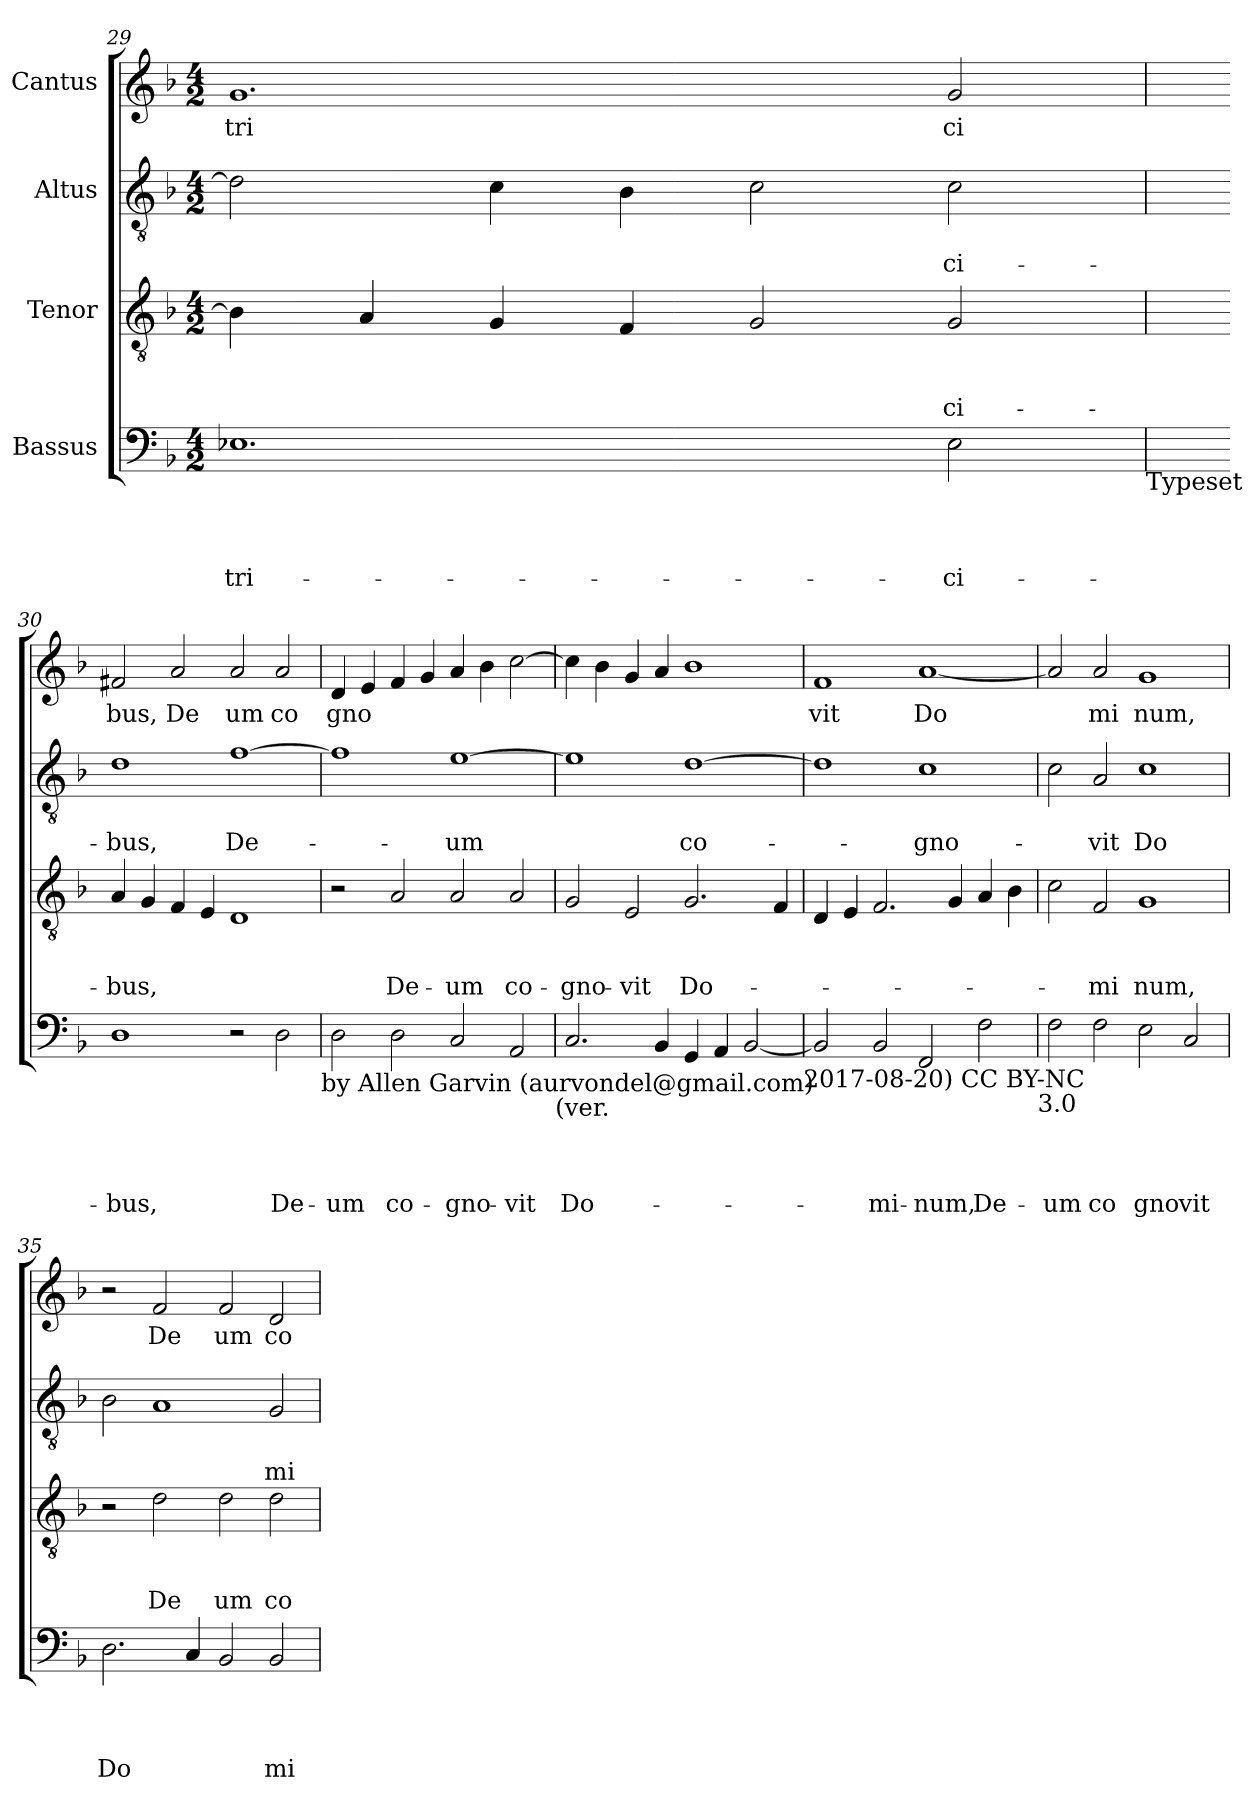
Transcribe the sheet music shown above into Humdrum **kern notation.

**kern	**text	**text	**text	**text	**kern	**text	**text	**text	**kern	**text	**text	**kern	**text
*part4	*part4	*part4	*part4	*part4	*part3	*part3	*part3	*part3	*part2	*part2	*part2	*part1	*part1
*staff4	*staff4	*staff4	*staff4	*staff4	*staff3	*staff3	*staff3	*staff3	*staff2	*staff2	*staff2	*staff1	*staff1
*I"Bassus	*	*	*	*	*I"Tenor	*	*	*	*I"Altus	*	*	*I"Cantus	*
!!LO:PB:g=z
*clefF4	*	*	*	*	*clefGv2	*	*	*	*clefGv2	*	*	*clefG2	*
*k[b-]	*	*	*	*	*k[b-]	*	*	*	*k[b-]	*	*	*k[b-]	*
*F:	*	*	*	*	*F:	*	*	*	*F:	*	*	*F:	*
*M4/2	*	*	*	*	*M4/2	*	*	*	*M4/2	*	*	*M4/2	*
=29	=29	=29	=29	=29	=29	=29	=29	=29	=29	=29	=29	=29	=29
!	!	!	!	!LO:LY:b	!	!	!	!	!	!	!	!	!LO:LY:b
1.E-X	.	.	.	tri-	4B-\]	.	.	.	2d\]	.	.	1.g	-tri
.	.	.	.	.	4A/	.	.	.	.	.	.	.	.
.	.	.	.	.	4G/	.	.	.	4c\	.	.	.	.
.	.	.	.	.	4F/	.	.	.	4B-\	.	.	.	.
.	.	.	.	.	2G/	.	.	.	2c\	.	.	.	.
!	!	!	!	!LO:LY:b	!	!	!	!LO:LY:b	!	!	!LO:LY:b	!	!LO:LY:b
2E-\	.	.	.	-ci-	2G/	.	.	-ci-	2c\	.	ci-	2g/	ci
!LO:TX:b:t=Typeset	!	!	!	!	!	!	!	!	!	!	!	!	!
=30	=30	=30	=30	=30	=30	=30	=30	=30	=30	=30	=30	=30	=30
!	!	!	!	!LO:LY:b	!	!	!	!LO:LY:b	!	!	!LO:LY:b	!	!LO:LY:b
1D	.	.	.	-bus,	4A/	.	.	-bus,	1d	.	-bus,	2f#X/	bus,
.	.	.	.	.	4G/	.	.	.	.	.	.	.	.
!	!	!	!	!	!	!	!	!	!	!	!	!	!LO:LY:b
.	.	.	.	.	4F/	.	.	.	.	.	.	2a/	De
.	.	.	.	.	4E/	.	.	.	.	.	.	.	.
!	!	!	!	!	!	!	!	!	!	!	!LO:LY:b	!	!LO:LY:b
2r	.	.	.	.	1D	.	.	.	[>1f	.	De-	2a/	um
!	!	!	!	!LO:LY:b	!	!	!	!	!	!	!	!	!LO:LY:b
2D\	.	.	.	De-	.	.	.	.	.	.	.	2a/	co
!LO:TX:b:t=by Allen Garvin (aurvondel@gmail.com)	!	!	!	!	!	!	!	!	!	!	!	!	!
=31	=31	=31	=31	=31	=31	=31	=31	=31	=31	=31	=31	=31	=31
!	!	!	!	!LO:LY:b	!	!	!	!	!	!	!	!	!LO:LY:b
2D\	.	.	.	-um	2r	.	.	.	1f]	.	.	4d/	gno
.	.	.	.	.	.	.	.	.	.	.	.	4e/	.
!	!	!	!	!LO:LY:b	!	!	!	!LO:LY:b	!	!	!	!	!
2D\	.	.	.	co-	2A/	.	.	De-	.	.	.	4f/	.
.	.	.	.	.	.	.	.	.	.	.	.	4g/	.
!	!	!	!	!LO:LY:b	!	!	!	!LO:LY:b	!	!	!LO:LY:b	!	!
2C/	.	.	.	-gno-	2A/	.	.	-um	[>1e	.	-um	4a/	.
.	.	.	.	.	.	.	.	.	.	.	.	4b-\	.
!	!	!	!	!LO:LY:b	!	!	!	!LO:LY:b	!	!	!	!	!
2AA/	.	.	.	-vit	2A/	.	.	co-	.	.	.	[>2cc\	.
!LO:TX:b:t=(ver.	!	!	!	!	!	!	!	!	!	!	!	!	!
=32	=32	=32	=32	=32	=32	=32	=32	=32	=32	=32	=32	=32	=32
!	!	!	!	!LO:LY:b	!	!	!	!LO:LY:b	!	!	!	!	!
2.C/	.	.	.	Do-	2G/	.	.	-gno-	1e]	.	.	4cc\]	.
.	.	.	.	.	.	.	.	.	.	.	.	4b-\	.
!	!	!	!	!	!	!	!	!LO:LY:b	!	!	!	!	!
.	.	.	.	.	2E/	.	.	-vit	.	.	.	4g/	.
4BB-/	.	.	.	.	.	.	.	.	.	.	.	4a/	.
!	!	!	!	!	!	!	!	!LO:LY:b	!	!	!LO:LY:b	!	!
4GG/	.	.	.	.	2.G/	.	.	Do-	[>1d	.	co-	1b-	.
4AA/	.	.	.	.	.	.	.	.	.	.	.	.	.
[<2BB-/	.	.	.	.	.	.	.	.	.	.	.	.	.
.	.	.	.	.	4F/	.	.	.	.	.	.	.	.
!LO:TX:b:t=2017-08-20) CC BY-NC	!	!	!	!	!	!	!	!	!	!	!	!	!
=33	=33	=33	=33	=33	=33	=33	=33	=33	=33	=33	=33	=33	=33
!	!	!	!	!	!	!	!	!	!	!	!	!	!LO:LY:b
2BB-/]	.	.	.	.	4D/	.	.	.	1d]	.	.	1f	vit
.	.	.	.	.	4E/	.	.	.	.	.	.	.	.
!	!	!	!	!LO:LY:b	!	!	!	!	!	!	!	!	!
2BB-/	.	.	.	-mi-	2.F/	.	.	.	.	.	.	.	.
!	!	!	!	!LO:LY:b	!	!	!	!	!	!	!LO:LY:b	!	!LO:LY:b
2FF/	.	.	.	-num,	.	.	.	.	1c	.	-gno-	[>1a	Do
.	.	.	.	.	4G/	.	.	.	.	.	.	.	.
!	!	!	!	!LO:LY:b	!	!	!	!	!	!	!	!	!
2F\	.	.	.	De-	4A/	.	.	.	.	.	.	.	.
.	.	.	.	.	4B-\	.	.	.	.	.	.	.	.
!LO:TX:b:t=3.0	!	!	!	!	!	!	!	!	!	!	!	!	!
!!LO:LB:g=z
=34	=34	=34	=34	=34	=34	=34	=34	=34	=34	=34	=34	=34	=34
!	!	!	!	!LO:LY:b	!	!	!	!	!	!	!	!	!
2F\	.	.	.	-um	2c\	.	.	.	2c\	.	.	2a/]	.
!	!	!	!	!LO:LY:b	!	!	!	!LO:LY:b	!	!	!LO:LY:b	!	!LO:LY:b
2F\	.	.	.	co	2F/	.	.	-mi	2A/	.	-vit	2a/	mi
!	!	!	!	!LO:LY:b	!	!	!	!LO:LY:b	!	!	!LO:LY:b	!	!LO:LY:b
2E\	.	.	.	gno	1G	.	.	num,	1c	.	Do	1g	num,
!	!	!	!	!LO:LY:b	!	!	!	!	!	!	!	!	!
2C/	.	.	.	vit	.	.	.	.	.	.	.	.	.
=35	=35	=35	=35	=35	=35	=35	=35	=35	=35	=35	=35	=35	=35
!	!	!	!	!LO:LY:b	!	!	!	!	!	!	!	!	!
2.D\	.	.	.	Do	2r	.	.	.	2B-\	.	.	2r	.
!	!	!	!	!	!	!	!	!LO:LY:b	!	!	!	!	!LO:LY:b
.	.	.	.	.	2d\	.	.	De	1A	.	.	2f/	De
4C/	.	.	.	.	.	.	.	.	.	.	.	.	.
!	!	!	!	!	!	!	!	!LO:LY:b	!	!	!	!	!LO:LY:b
2BB-/	.	.	.	.	2d\	.	.	um	.	.	.	2f/	um
!	!	!	!	!LO:LY:b	!	!	!	!LO:LY:b	!	!	!LO:LY:b	!	!LO:LY:b
2BB-/	.	.	.	mi	2d\	.	.	co	2G/	.	mi	2d/	co
=	=	=	=	=	=	=	=	=	=	=	=	=	=
*-	*-	*-	*-	*-	*-	*-	*-	*-	*-	*-	*-	*-	*-
